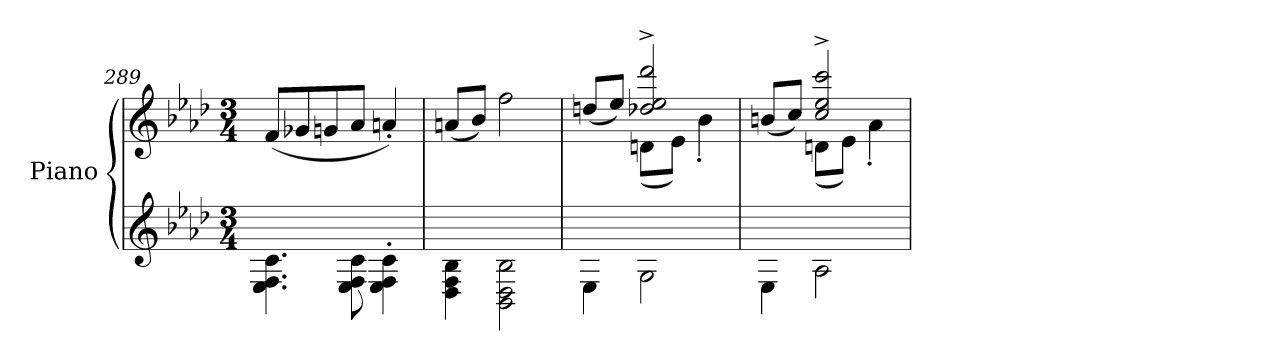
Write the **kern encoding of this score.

**kern	**kern
*part1	*part1
*staff2	*staff1
*I"Piano	*
*I'Pno.	*
*clefG2	*clefG2
*k[b-e-a-d-]	*k[b-e-a-d-]
*M3/4	*M3/4
=289	=289
4.E-\ 4.F\ 4.c\	(8f/L
.	8g-X/
.	8gn/
8E-\ 8F\ 8c\	8a-/J
4E-\' 4F\' 4c\'	4an'/)
=290	=290
4D-\ 4F\ 4B-\	(8an/L
.	8b-/J)
2BB-\ 2D-\ 2B-\	2ff\
=291	=291
*	*^
4E-\	(8ddn/L	4ryy
.	8ee-/J)	.
2G\	2dd-X/^ 2ee-/^ 2ddd-/^	(8dn\L
.	.	8e-\J)
.	.	4b-'\
=292	=292	=292
4E-\	(8bn/L	4ryy
.	8cc/J)	.
2A-\	2cc/^ 2ee-/^ 2ccc/^	(8dn\L
.	.	8e-\J)
.	.	4a-'\
*	*v	*v
=	=
*-	*-
